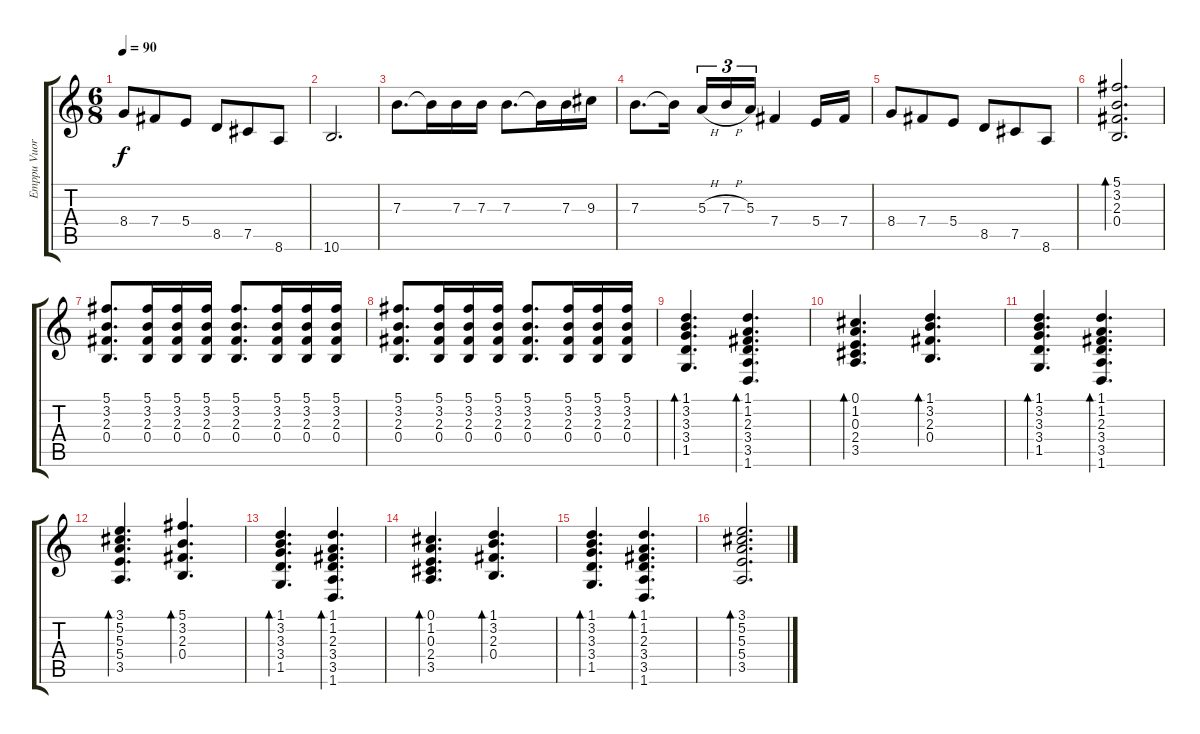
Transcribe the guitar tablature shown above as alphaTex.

\track ("Emppu Vuorinen" "Emppu Vuor") {instrument acousticguitarsteel}
\staff {score tabs}
\tuning (Db4 Ab3 E3 B2 Gb2 Db2) {hide}
\ts (6 8)
\tempo 90
\clef g2
\ks c
8.4.8{dy f} 7.4.8 5.4.8 8.5.8 7.5.8 8.6.8 |
10.6.2{d} |
7.3.8{d} 7.3{t}.16 7.3.16 7.3.16 7.3.8{d} 7.3{t}.16 7.3.16 9.3.16 |
7.3.8{d} 7.3{t}.16{beam splitsecondary} 5.3{h}.16{tu (3 2)} 7.3{h}.16{tu (3 2)} 5.3.16{tu (3 2)} 7.4.4 5.4.16 7.4.16 |
8.4.8 7.4.8 5.4.8 8.5.8 7.5.8 8.6.8 |
(5.1 3.2 2.3 0.4).2{d bd 120} |
(5.1 3.2 2.3 0.4).8{d} (5.1 3.2 2.3 0.4).16 (5.1 3.2 2.3 0.4).16 (5.1 3.2 2.3 0.4).16 (5.1 3.2 2.3 0.4).8{d} (5.1 3.2 2.3 0.4).16 (5.1 3.2 2.3 0.4).16 (5.1 3.2 2.3 0.4).16 |
(5.1 3.2 2.3 0.4).8{d} (5.1 3.2 2.3 0.4).16 (5.1 3.2 2.3 0.4).16 (5.1 3.2 2.3 0.4).16 (5.1 3.2 2.3 0.4).8{d} (5.1 3.2 2.3 0.4).16 (5.1 3.2 2.3 0.4).16 (5.1 3.2 2.3 0.4).16 |
(1.1 3.2 3.3 3.4 1.5).4{d bd 120} (1.1 1.2 2.3 3.4 3.5 1.6).4{d bd 120} |
(0.1 1.2 0.3 2.4 3.5).4{d bd 120} (1.1 3.2 2.3 0.4).4{d bd 120} |
(1.1 3.2 3.3 3.4 1.5).4{d bd 120} (1.1 1.2 2.3 3.4 3.5 1.6).4{d bd 120} |
(3.1 5.2 5.3 5.4 3.5).4{d bd 120} (5.1 3.2 2.3 0.4).4{d bd 120} |
(1.1 3.2 3.3 3.4 1.5).4{d bd 120} (1.1 1.2 2.3 3.4 3.5 1.6).4{d bd 120} |
(0.1 1.2 0.3 2.4 3.5).4{d bd 120} (1.1 3.2 2.3 0.4).4{d bd 120} |
(1.1 3.2 3.3 3.4 1.5).4{d bd 120} (1.1 1.2 2.3 3.4 3.5 1.6).4{d bd 120} |
(3.1 5.2 5.3 5.4 3.5).2{d bd 120}
